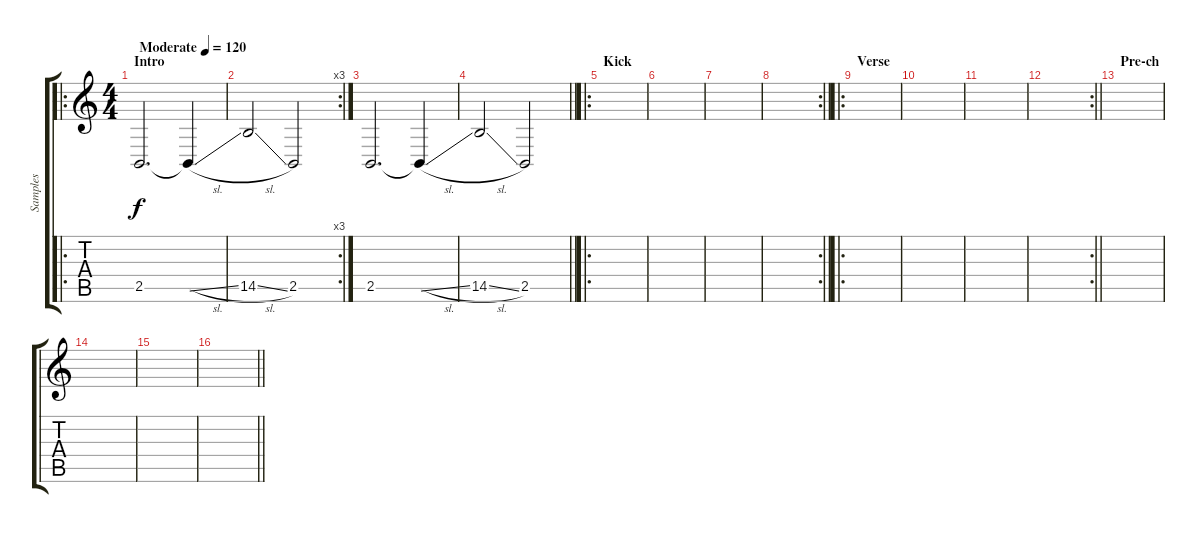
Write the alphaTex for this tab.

\track ("Samples" "Samples") {instrument lead2sawtooth}
\staff {score tabs}
\tuning (E4 B3 G3 D3 A2 E2) {hide}
\ro
\ts (4 4)
\section ("" "Intro")
\tempo (120 "Moderate")
\clef g2
\ks c
2.5.2{d dy f instrument lead2sawtooth} 2.5{sl t}.4 |
\rc 3
14.5{sl}.2 2.5.2 |
2.5.2{d} 2.5{sl t}.4 |
\barLineRight lightlight
14.5{sl}.2 2.5.2 |
\ro
\section ("" "Kick")
|
|
|
\rc 2
\barLineRight lightlight
|
\ro
\section ("" "Verse")
|
|
|
\rc 2
\barLineRight lightlight
|
\section ("" "Pre-ch")
|
|
|
\barLineRight lightlight
